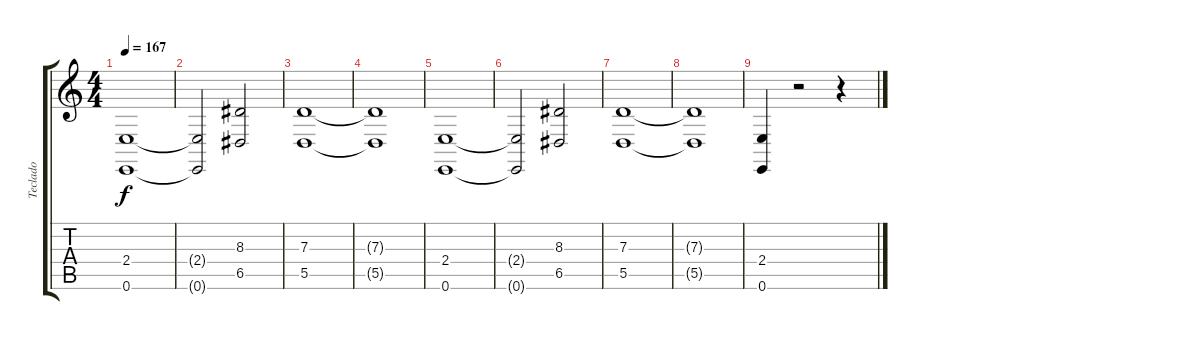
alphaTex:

\track ("Teclado" "Teclado") {instrument choiraahs}
\staff {score tabs}
\tuning (E4 B3 G3 D3 A2 E2) {hide}
\ts (4 4)
\tempo 167
\clef g2
\ks c
(2.4 0.6).1{dy f} |
(2.4{t} 0.6{t}).2 (8.3 6.5).2 |
(7.3 5.5).1 |
(7.3{t} 5.5{t}).1 |
(2.4 0.6).1 |
(2.4{t} 0.6{t}).2 (8.3 6.5).2 |
(7.3 5.5).1 |
(7.3{t} 5.5{t}).1 |
(2.4 0.6).4 r.2 r.4
